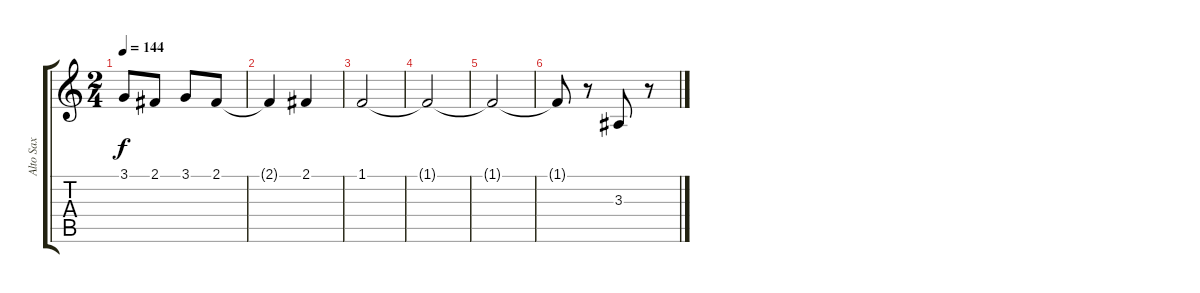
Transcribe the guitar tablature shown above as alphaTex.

\track ("Alto Sax            " "Alto Sax  ") {instrument altosax}
\staff {score tabs}
\tuning (E4 B3 G3 D3 A2 E2) {hide}
\ts (2 4)
\tempo 144
\clef g2
\ks c
3.1.8{dy f} 2.1.8 3.1.8 2.1.8 |
2.1{t}.4 2.1.4 |
1.1.2 |
1.1{t}.2 |
1.1{t}.2 |
1.1{t}.8 r.8 3.3.8 r.8
